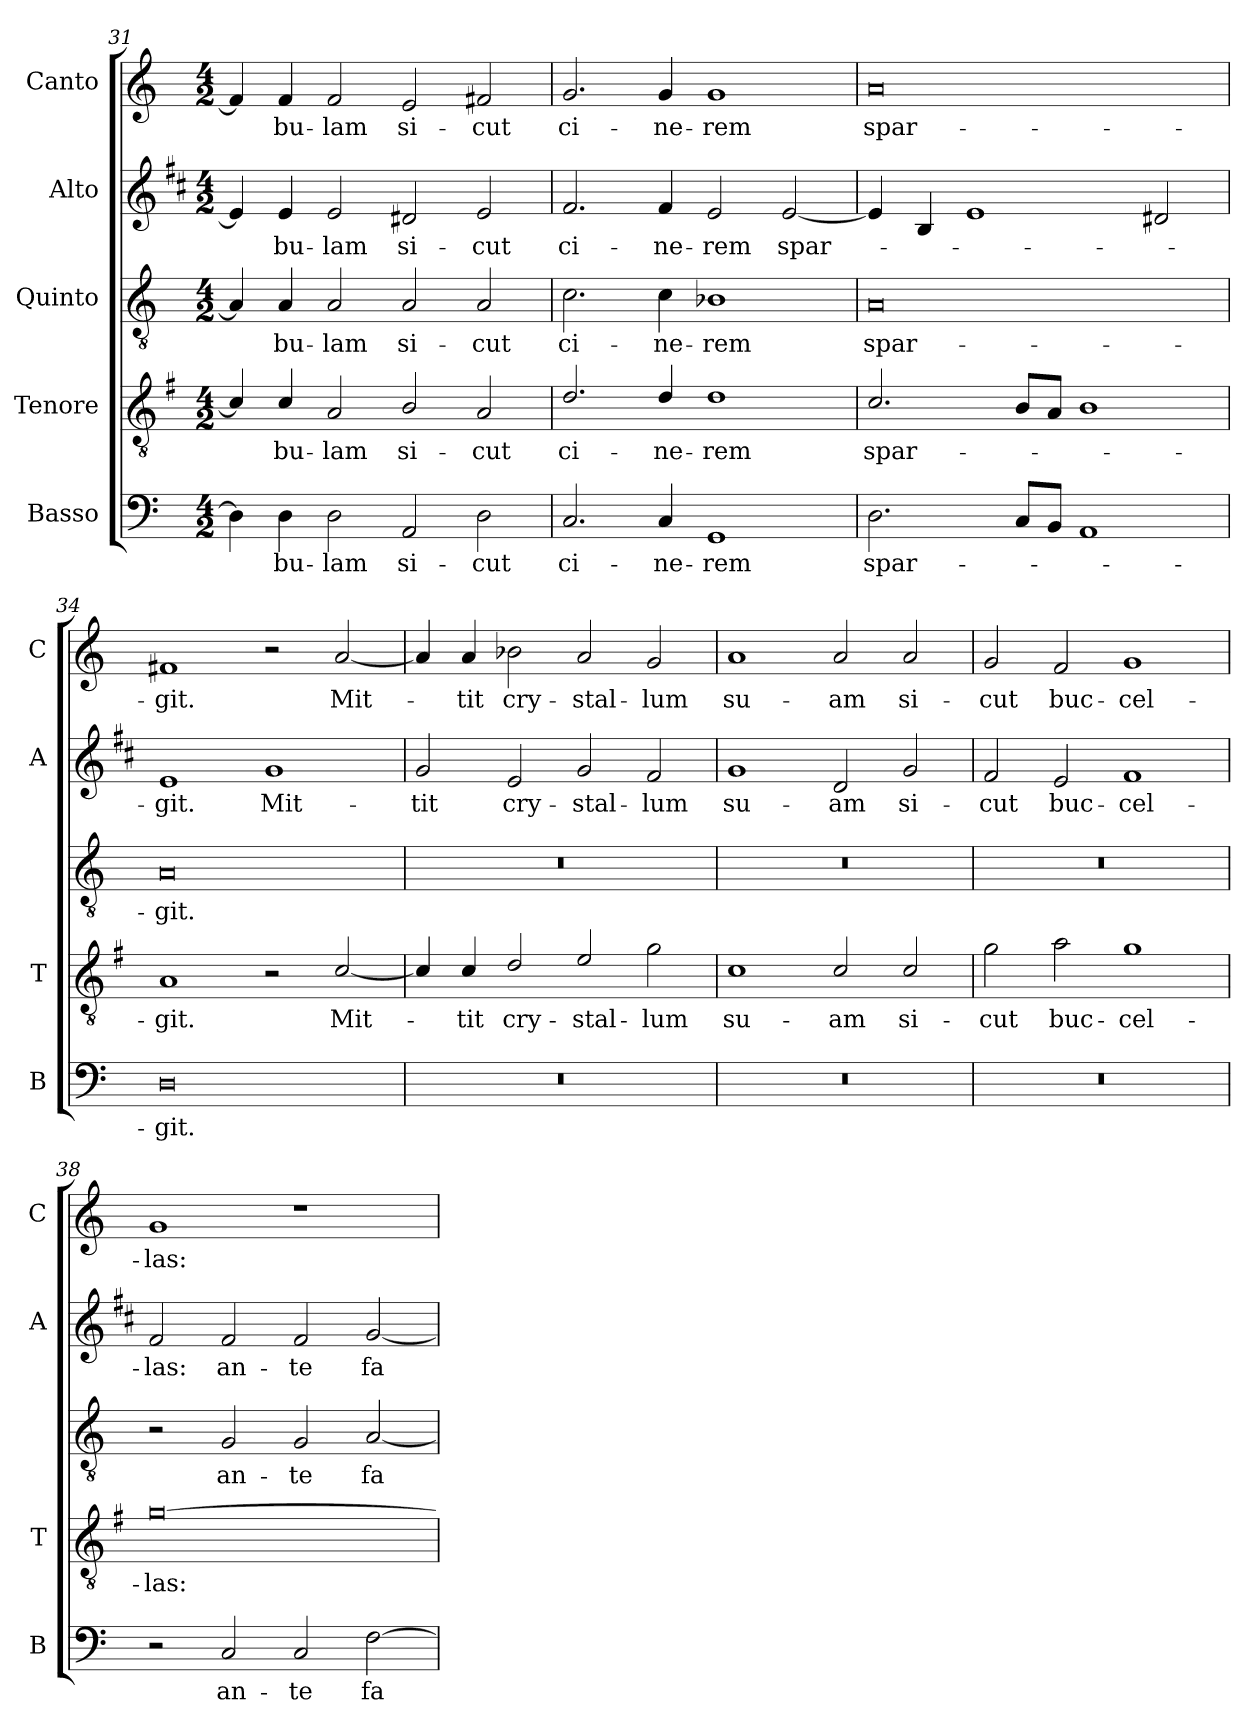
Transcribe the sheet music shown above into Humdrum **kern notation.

**kern	**text	**kern	**text	**kern	**text	**kern	**text	**kern	**text
*part5	*part5	*part4	*part4	*part3	*part3	*part2	*part2	*part1	*part1
*staff5	*staff5	*staff4	*staff4	*staff3	*staff3	*staff2	*staff2	*staff1	*staff1
*I"Basso	*	*I"Tenore	*	*I"Quinto	*	*I"Alto	*	*I"Canto	*
*I'B	*	*I'T	*	*	*	*I'A	*	*I'C	*
*clefF4	*	*clefGv2	*	*clefGv2	*	*clefG2	*	*clefG2	*
*	*	*ITrd4c7	*	*	*	*ITrd1c2	*	*	*
*k[]	*	*k[]	*	*k[]	*	*k[]	*	*k[]	*
*C:	*	*C:	*	*C:	*	*C:	*	*C:	*
*M4/2	*	*M4/2	*	*M4/2	*	*M4/2	*	*M4/2	*
=31	=31	=31	=31	=31	=31	=31	=31	=31	=31
4D\]	.	4F/]	.	4A/]	.	4d/]	.	4f/]	.
!	!LO:LY:b	!	!LO:LY:b	!	!LO:LY:b	!	!LO:LY:b	!	!LO:LY:b
4D\	-bu-	4F/	-bu-	4A/	-bu-	4d/	-bu-	4f/	-bu-
!	!LO:LY:b	!	!LO:LY:b	!	!LO:LY:b	!	!LO:LY:b	!	!LO:LY:b
2D\	-lam	2D/	-lam	2A/	-lam	2d/	-lam	2f/	-lam
!	!LO:LY:b	!	!LO:LY:b	!	!LO:LY:b	!	!LO:LY:b	!	!LO:LY:b
2AA/	si-	2E/	si-	2A/	si-	2c#X/	si-	2e/	si-
!	!LO:LY:b	!	!LO:LY:b	!	!LO:LY:b	!	!LO:LY:b	!	!LO:LY:b
2D\	-cut	2D/	-cut	2A/	-cut	2d/	-cut	2f#X/	-cut
=32	=32	=32	=32	=32	=32	=32	=32	=32	=32
!	!LO:LY:b	!	!LO:LY:b	!	!LO:LY:b	!	!LO:LY:b	!	!LO:LY:b
2.C/	ci-	2.G/	ci-	2.c\	ci-	2.e/	ci-	2.g/	ci-
!	!LO:LY:b	!	!LO:LY:b	!	!LO:LY:b	!	!LO:LY:b	!	!LO:LY:b
4C/	-ne-	4G/	-ne-	4c\	-ne-	4e/	-ne-	4g/	-ne-
!	!LO:LY:b	!	!LO:LY:b	!	!LO:LY:b	!	!LO:LY:b	!	!LO:LY:b
1GG	-rem	1G	-rem	1B-X	-rem	2d/	-rem	1g	-rem
!	!	!	!	!	!	!	!LO:LY:b	!	!
.	.	.	.	.	.	[2d/	spar-	.	.
!!LO:LB:g=z
=33	=33	=33	=33	=33	=33	=33	=33	=33	=33
!	!LO:LY:b	!	!LO:LY:b	!	!LO:LY:b	!	!	!	!LO:LY:b
2.D\	spar-	2.F/	spar-	0A	spar-	4d/]	.	0a	spar-
.	.	.	.	.	.	4A/	.	.	.
.	.	.	.	.	.	1d	.	.	.
8C/L	.	8E/L	.	.	.	.	.	.	.
8BB/J	.	8D/J	.	.	.	.	.	.	.
1AA	.	1E	.	.	.	.	.	.	.
.	.	.	.	.	.	2c#X/	.	.	.
=34	=34	=34	=34	=34	=34	=34	=34	=34	=34
!	!LO:LY:b	!	!LO:LY:b	!	!LO:LY:b	!	!LO:LY:b	!	!LO:LY:b
0D	-git.	1D	-git.	0A	-git.	1d	-git.	1f#X	-git.
!	!	!	!	!	!	!	!LO:LY:b	!	!
.	.	2r	.	.	.	1f	Mit-	2r	.
!	!	!	!LO:LY:b	!	!	!	!	!	!LO:LY:b
.	.	[2F/	Mit-	.	.	.	.	[2a/	Mit-
=35	=35	=35	=35	=35	=35	=35	=35	=35	=35
!	!	!	!	!	!	!	!LO:LY:b	!	!
0r	.	4F/]	.	0r	.	2f/	-tit	4a/]	.
!	!	!	!LO:LY:b	!	!	!	!	!	!LO:LY:b
.	.	4F/	-tit	.	.	.	.	4a/	-tit
!	!	!	!LO:LY:b	!	!	!	!LO:LY:b	!	!LO:LY:b
.	.	2G/	cry-	.	.	2d/	cry-	2b-X\	cry-
!	!	!	!LO:LY:b	!	!	!	!LO:LY:b	!	!LO:LY:b
.	.	2A/	-stal-	.	.	2f/	-stal-	2a/	-stal-
!	!	!	!LO:LY:b	!	!	!	!LO:LY:b	!	!LO:LY:b
.	.	2c\	-lum	.	.	2e/	-lum	2g/	-lum
=36	=36	=36	=36	=36	=36	=36	=36	=36	=36
!	!	!	!LO:LY:b	!	!	!	!LO:LY:b	!	!LO:LY:b
0r	.	1F	su-	0r	.	1f	su-	1a	su-
!	!	!	!LO:LY:b	!	!	!	!LO:LY:b	!	!LO:LY:b
.	.	2F/	-am	.	.	2c/	-am	2a/	-am
!	!	!	!LO:LY:b	!	!	!	!LO:LY:b	!	!LO:LY:b
.	.	2F/	si-	.	.	2f/	si-	2a/	si-
=37	=37	=37	=37	=37	=37	=37	=37	=37	=37
!	!	!	!LO:LY:b	!	!	!	!LO:LY:b	!	!LO:LY:b
0r	.	2c\	-cut	0r	.	2e/	-cut	2g/	-cut
!	!	!	!LO:LY:b	!	!	!	!LO:LY:b	!	!LO:LY:b
.	.	2d\	buc-	.	.	2d/	buc-	2f/	buc-
!	!	!	!LO:LY:b	!	!	!	!LO:LY:b	!	!LO:LY:b
.	.	1c	-cel-	.	.	1e	-cel-	1g	-cel-
!!LO:LB:g=z
=38	=38	=38	=38	=38	=38	=38	=38	=38	=38
!	!	!	!LO:LY:b	!	!	!	!LO:LY:b	!	!LO:LY:b
2r	.	[0c	-las:	2r	.	2e/	-las:	1g	-las:
!	!LO:LY:b	!	!	!	!LO:LY:b	!	!LO:LY:b	!	!
2C/	an-	.	.	2G/	an-	2e/	an-	.	.
!	!LO:LY:b	!	!	!	!LO:LY:b	!	!LO:LY:b	!	!
2C/	-te	.	.	2G/	-te	2e/	-te	1r	.
!	!LO:LY:b	!	!	!	!LO:LY:b	!	!LO:LY:b	!	!
[2F\	fa-	.	.	[2A/	fa-	[2f/	fa-	.	.
=	=	=	=	=	=	=	=	=	=
*-	*-	*-	*-	*-	*-	*-	*-	*-	*-
